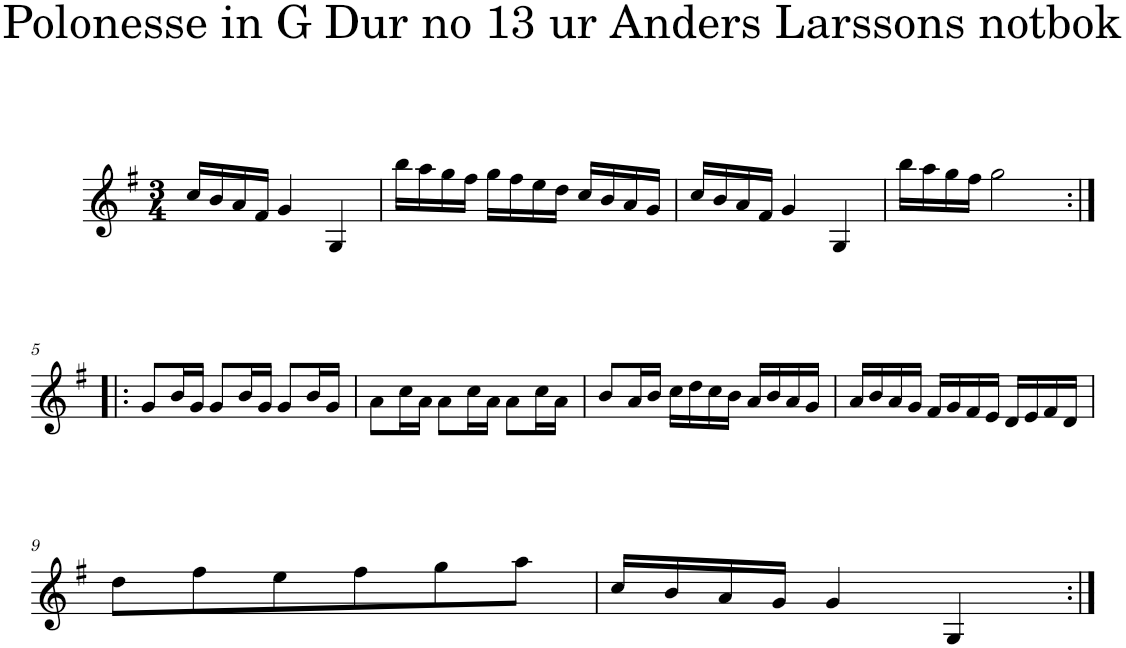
**kern
*part1
*staff1
*I"Piano
*I'Pno
*clefG2
*k[f#]
*G:
*M3/4
=1
16cc/LL
16b/
16a/
16f#/JJ
4g/
4G/
=2
16bb\LL
16aa\
16gg\
16ff#\JJ
16gg\LL
16ff#\
16ee\
16dd\JJ
16cc/LL
16b/
16a/
16g/JJ
=3
16cc/LL
16b/
16a/
16f#/JJ
4g/
4G/
=4
16bb\LL
16aa\
16gg\
16ff#\JJ
2gg\
!!LO:LB:g=z
=5:|!|:
8g/L
16b/L
16g/JJ
8g/L
16b/L
16g/JJ
8g/L
16b/L
16g/JJ
=6
8a\L
16cc\L
16a\JJ
8a\L
16cc\L
16a\JJ
8a\L
16cc\L
16a\JJ
=7
8b/L
16a/L
16b/JJ
16cc\LL
16dd\
16cc\
16b\JJ
16a/LL
16b/
16a/
16g/JJ
=8
16a/LL
16b/
16a/
16g/JJ
16f#/LL
16g/
16f#/
16e/JJ
16d/LL
16e/
16f#/
16d/JJ
!!LO:LB:g=z
=9
8dd\L
8ff#\
8ee\
8ff#\
8gg\
8aa\J
=10
16cc/LL
16b/
16a/
16g/JJ
4g/
4G/
=:|!
*-
